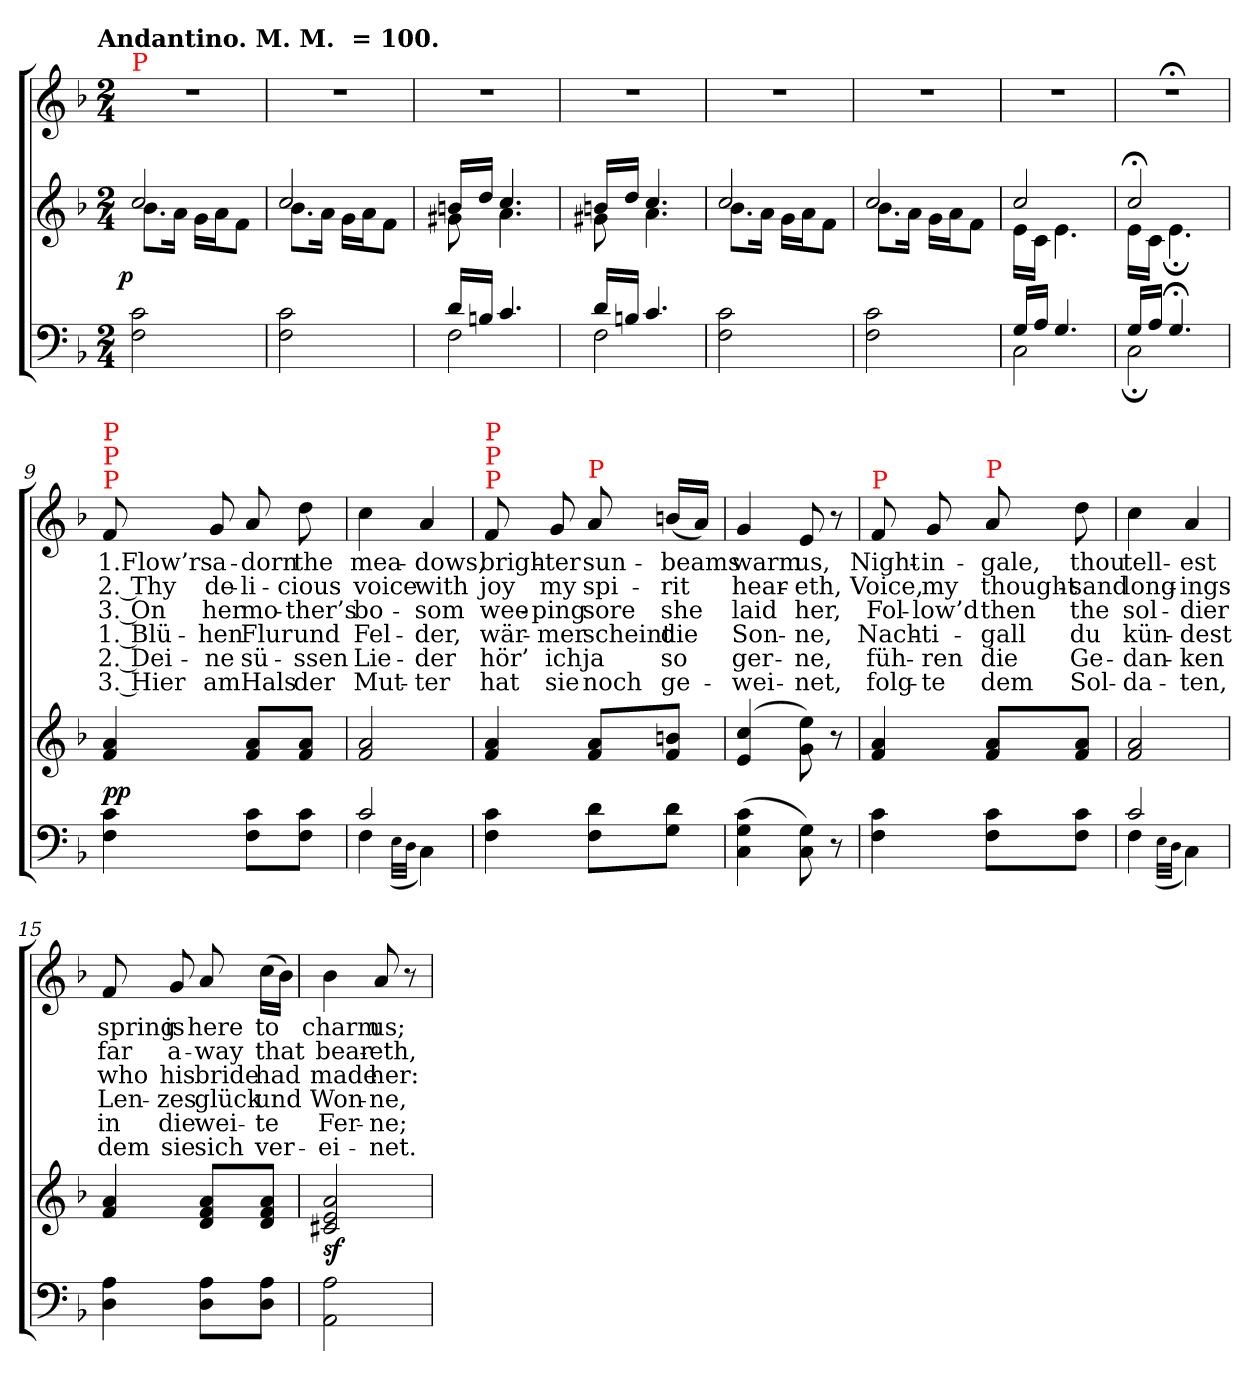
**kern	**kern	**dynam	**kern	**text	**text	**text	**text	**text	**text
*part2	*part2	*part2	*part1	*part1	*part1	*part1	*part1	*part1	*part1
*staff3	*staff2	*staff2/3	*staff1	*staff1	*staff1	*staff1	*staff1	*staff1	*staff1
*clefF4	*clefG2	*	*clefG2	*	*	*	*	*	*
*k[b-]	*k[b-]	*	*k[b-]	*	*	*	*	*	*
*F:	*F:	*	*F:	*	*	*	*	*	*
!!LO:TX:omd:t=Andantino. M. M. &nbsp;=&nbsp;100.
*M2/4	*M2/4	*	*M2/4	*	*	*	*	*	*
*MM90	*MM90	*	*MM90	*	*	*	*	*	*
=1	=1	=1	=1	=1	=1	=1	=1	=1	=1
*	*^	*	*	*	*	*	*	*	*
!	!	!	!	!LO:TX:a:color=red:t=P	!	!	!	!	!	!
!	!	!	!LO:DY:rj	!	!	!	!	!	!	!
2c 2F	2cc	8.b-L	p	2r	.	.	.	.	.	.
.	.	16aJk	.	.	.	.	.	.	.	.
.	.	16gLL	.	.	.	.	.	.	.	.
.	.	16aJ	.	.	.	.	.	.	.	.
.	.	8fJ	.	.	.	.	.	.	.	.
=2	=2	=2	=2	=2	=2	=2	=2	=2	=2	=2
2c 2F	2cc	8.b-L	.	2r	.	.	.	.	.	.
.	.	16aJk	.	.	.	.	.	.	.	.
.	.	16gLL	.	.	.	.	.	.	.	.
.	.	16aJ	.	.	.	.	.	.	.	.
.	.	8fJ	.	.	.	.	.	.	.	.
=3	=3	=3	=3	=3	=3	=3	=3	=3	=3	=3
*^	*	*	*	*	*	*	*	*	*	*
16dLL	2F	16bnLL	8g#X	.	2r	.	.	.	.	.	.
16BnJJ	.	16ddJJ	.	.	.	.	.	.	.	.	.
4.c	.	4.cc	4.a	.	.	.	.	.	.	.	.
=4	=4	=4	=4	=4	=4	=4	=4	=4	=4	=4	=4
16dLL	2F	16bnLL	8g#X	.	2r	.	.	.	.	.	.
16BnJJ	.	16ddJJ	.	.	.	.	.	.	.	.	.
4.c	.	4.cc	4.a	.	.	.	.	.	.	.	.
*v	*v	*	*	*	*	*	*	*	*	*	*
=5	=5	=5	=5	=5	=5	=5	=5	=5	=5	=5
2c 2F	2cc	8.b-L	.	2r	.	.	.	.	.	.
.	.	16aJk	.	.	.	.	.	.	.	.
.	.	16gLL	.	.	.	.	.	.	.	.
.	.	16aJ	.	.	.	.	.	.	.	.
.	.	8fJ	.	.	.	.	.	.	.	.
=6	=6	=6	=6	=6	=6	=6	=6	=6	=6	=6
2c 2F	2cc	8.b-L	.	2r	.	.	.	.	.	.
.	.	16aJk	.	.	.	.	.	.	.	.
.	.	16gLL	.	.	.	.	.	.	.	.
.	.	16aJ	.	.	.	.	.	.	.	.
.	.	8fJ	.	.	.	.	.	.	.	.
=7	=7	=7	=7	=7	=7	=7	=7	=7	=7	=7
*^	*	*	*	*	*	*	*	*	*	*
16GLL	2C	2cc	16eLL	.	2r	.	.	.	.	.	.
16AJJ	.	.	16cJJ	.	.	.	.	.	.	.	.
4.G	.	.	4.e	.	.	.	.	.	.	.	.
=8	=8	=8	=8	=8	=8	=8	=8	=8	=8	=8	=8
16GLL	2C;	2cc;<	16eLL	.	2r;<	.	.	.	.	.	.
16AJJ	.	.	16cJJ	.	.	.	.	.	.	.	.
4.G;<	.	.	4.e;	.	.	.	.	.	.	.	.
*v	*v	*	*	*	*	*	*	*	*	*	*
=9	=9	=9	=9	=9	=9	=9	=9	=9	=9	=9
!	!	!	!	!LO:TX:a:color=red:t=P	!	!	!	!	!	!
!	!	!	!	!LO:TX:a:color=red:t=P	!	!	!	!	!	!
!	!	!	!	!LO:TX:a:color=red:t=P	!	!	!	!	!	!
*	*v	*v	*	*	*	*	*	*	*	*
4c 4F	4a 4f	pp	8f	1.Flow’rs	2. Thy	3. On	1. Blü-	2. Dei-	3. Hier
.	.	.	8g	a-	de-	her	-hen	-ne	am
8c 8FL	8a 8fL	.	8a	-dorn	-li-	mo-	Flur	sü-	Hals
8c 8FJ	8a 8fJ	.	8dd\	the	-cious	-ther’s	und	-ssen	der
=10	=10	=10	=10	=10	=10	=10	=10	=10	=10
*^	*	*	*	*	*	*	*	*	*
2c	4F	2a 2f	.	4cc	mea-	voice	bo-	Fel-	Lie-	Mut-
.	(<32qqE\LLL	.	.	.	.	.	.	.	.	.
.	32qqD\JJJ	.	.	.	.	.	.	.	.	.
.	4C)	.	.	4a	-dows,	with	-som	-der,	-der	-ter
=11	=11	=11	=11	=11	=11	=11	=11	=11	=11	=11
!	!	!	!	!LO:TX:a:color=red:t=P	!	!	!	!	!	!
!	!	!	!	!LO:TX:a:color=red:t=P	!	!	!	!	!	!
!	!	!	!	!LO:TX:a:color=red:t=P	!	!	!	!	!	!
*v	*v	*	*	*	*	*	*	*	*	*
4c 4F	4a 4f	.	8f	brigh-	joy	wee-	wär-	hör’	hat
.	.	.	8g	-ter	my	-ping	-mer	ich	sie
!	!	!	!LO:TX:a:color=red:t=P	!	!	!	!	!	!
8d 8FL	8a 8fL	.	8a	sun-	spi-	sore	scheint	ja	noch
8d 8GJ	8bn 8fJ	.	(<16bnLL	-beams	-rit	she	die	so	ge-
.	.	.	16aJJ)	.	.	.	.	.	.
=12	=12	=12	=12	=12	=12	=12	=12	=12	=12
(>4c 4G 4C	(>4cc 4e	.	4g	warm	hear-	laid	Son-	ger-	-wei-
8G\ 8C\)	8ee 8g)	.	8e	us,	-eth,	her,	-ne,	-ne,	-net,
8r	8r	.	8r	.	.	.	.	.	.
=13	=13	=13	=13	=13	=13	=13	=13	=13	=13
!	!	!	!LO:TX:a:color=red:t=P	!	!	!	!	!	!
4c 4F	4a 4f	.	8f	Night-	Voice,	Fol-	Nach-	füh-	folg-
.	.	.	8g	-in-	my	-low’d	-ti-	-ren	-te
!	!	!	!LO:TX:a:color=red:t=P	!	!	!	!	!	!
8c 8FL	8a 8fL	.	8a	-gale,	thought-	then	-gall	die	dem
8c 8FJ	8a 8fJ	.	8dd\	thou	-sand	the	du	Ge-	Sol-
=14	=14	=14	=14	=14	=14	=14	=14	=14	=14
*^	*	*	*	*	*	*	*	*	*
2c	4F	2a 2f	.	4cc	tell-	long-	sol-	kün-	-dan-	-da-
.	(<32qqE\LLL	.	.	.	.	.	.	.	.	.
.	32qqD\JJJ	.	.	.	.	.	.	.	.	.
.	4C)	.	.	4a	-est	-ings	-dier	-dest	-ken	-ten,
*v	*v	*	*	*	*	*	*	*	*	*
=15	=15	=15	=15	=15	=15	=15	=15	=15	=15
4A 4D	4a 4f	.	8f	spring	far	who	Len-	in	dem
.	.	.	8g	is	a-	his	-zes	die	sie
8A 8DL	8a 8f 8dL	.	8a	here	-way	bride	glück	wei-	sich
8A 8DJ	8a 8f 8dJ	.	(>16ccLL	to	that	had	und	-te	ver-
.	.	.	16b-JJ)	.	.	.	.	.	.
=16	=16	=16	=16	=16	=16	=16	=16	=16	=16
2A 2AA	2a 2e 2c#X	sf	4b-	charm	bear-	made	Won-	Fer-	-ei-
.	.	.	8a	us;	-eth,	her:	-ne,	-ne;	-net.
.	.	.	8r	.	.	.	.	.	.
=	=	=	=	=	=	=	=	=	=
*-	*-	*-	*-	*-	*-	*-	*-	*-	*-
